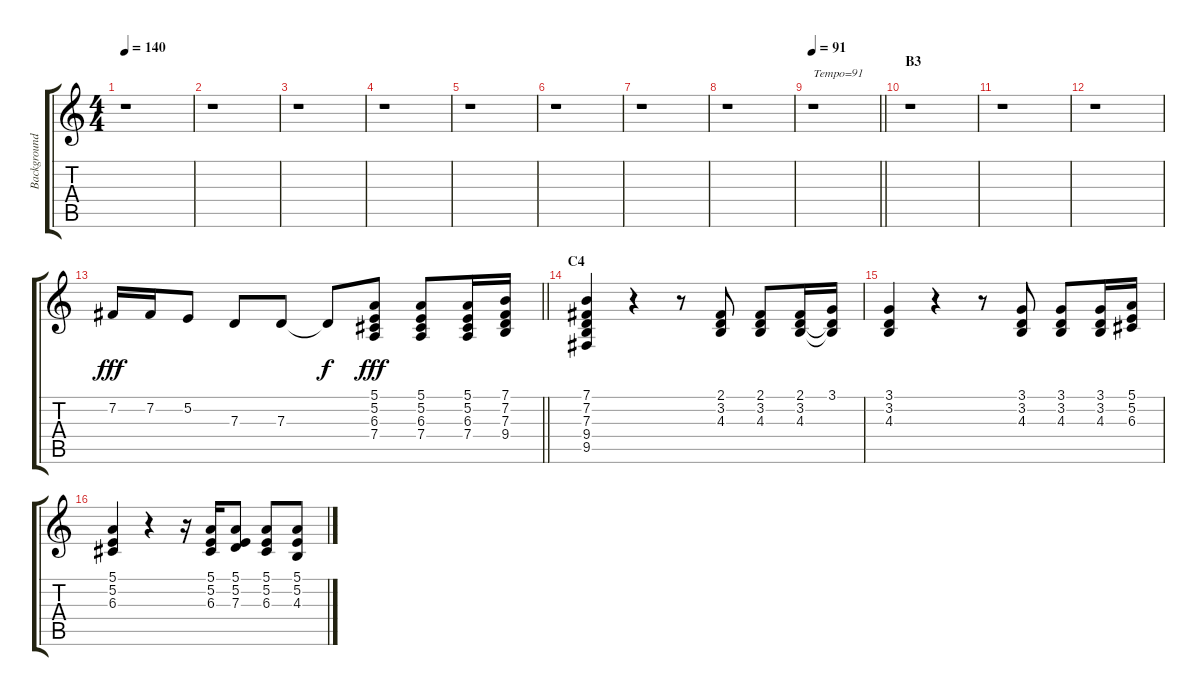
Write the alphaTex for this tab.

\track ("Background Vocals" "Background") {instrument synthvoice}
\staff {score tabs}
\tuning (E4 B3 G3 D3 A2 E2) {hide}
\ts (4 4)
\tempo 140
\clef g2
\ks c
r.1{dy f} |
r.1 |
r.1 |
r.1 |
r.1 |
r.1 |
r.1 |
r.1 |
\tempo 91
\barLineRight lightlight
r.1{txt "Tempo=91"} |
\section ("" "B3")
r.1 |
r.1 |
r.1 |
\barLineRight lightlight
7.2.16{dy fff instrument synthvoice} 7.2.16 5.2.8 7.3.8 7.3.8 7.3{t}.8{dy f} (5.1 5.2 6.3 7.4).8{dy fff} (5.1 5.2 6.3 7.4).8 (5.1 5.2 6.3 7.4).16 (7.1 7.2 7.3 9.4).16 |
\section ("" "C4")
(7.1 7.2 7.3 9.4 9.5).4 r.4 r.8 (2.1 3.2 4.3).8 (2.1 3.2 4.3).8 (2.1 3.2 4.3).16 (3.1 3.2{t} 4.3{t}).16 |
(3.1 3.2 4.3).4 r.4 r.8 (3.1 3.2 4.3).8 (3.1 3.2 4.3).8 (3.1 3.2 4.3).16 (5.1 5.2 6.3).16 |
(5.1 5.2 6.3).4 r.4 r.16 (5.1 5.2 6.3).16 (5.1 5.2 7.3).8 (5.1 5.2 6.3).8 (5.1 5.2 4.3).8
